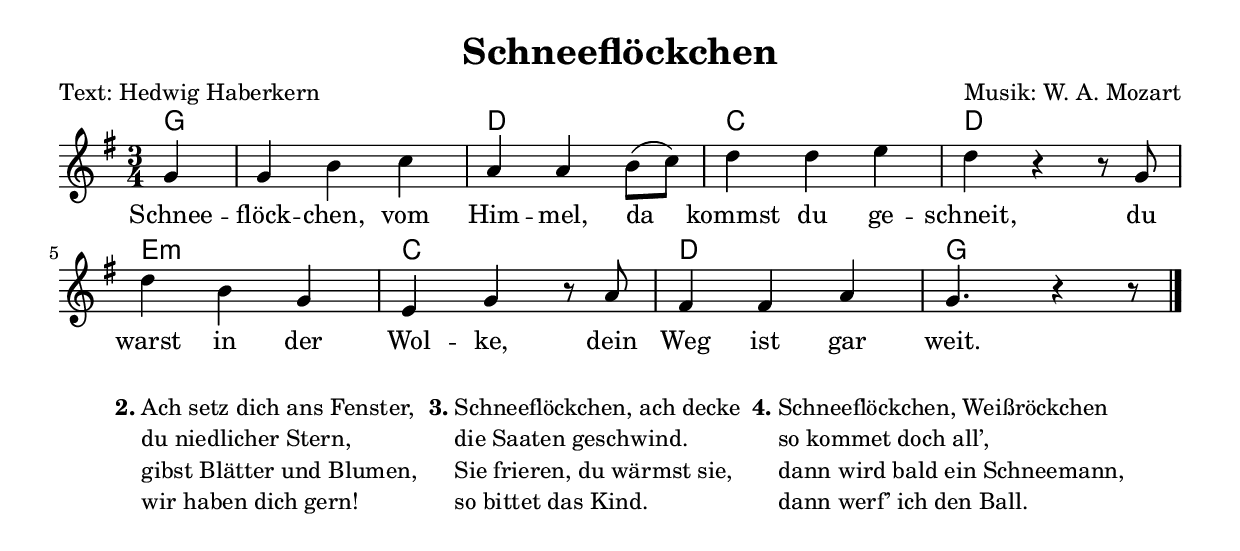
\version "2.12.3"

\include "default.ly"

\header {
        title = "Schneeflöckchen"
        composer = "Musik: W. A. Mozart"
        poet = "Text: Hedwig Haberkern"
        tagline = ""
}


harmonies = \chordmode {
        g1 d2. c2. d2. e2.:m c2. d2. g2.
}

\score{

        <<
        \new ChordNames {
      \set chordChanges = ##t
      \harmonies
        }

        \new Voice {

                <<{
                        \key g \major
                        \time 3/4
                        \partial 4
                        g'4 g'4  b'4 c''4 a'4 a'4 b'8 (c''8)
                        d''4 d''4 e''4 d''4 r4 r8 g'8 d''4 b'4 g'4
                        e'4 g'4 r8 a'8 fis'4 fis'4 a'4 g'4. r4 r8
                        \bar "|."
                }

        \addlyrics{
                Schnee -- flöck -- chen, vom Him -- mel,
                da kommst du ge -- schneit,
                du warst in der Wol -- ke,
                dein Weg ist gar weit.
        }>>
}>>

\layout{ }
\midi {\context {  \Score  tempoWholesPerMinute = #(ly:make-moment 110 4)  } }


}


\markup {
  \fill-line {
    \hspace #0.1 % Spalte vom linken Rand wegbewegen
    % Kann entfernt werden, wenn wenig Platz auf der Seite ist
    \column {
      \line { \bold "2."
        \column {
          "Ach setz dich ans Fenster,"
          "du niedlicher Stern,"
          "gibst Blätter und Blumen,"
          "wir haben dich gern!"
        }
        \hspace #0.5 % Spalte vom linken Rand wegbewegen
        \bold "3."
        \column {
          "Schneeflöckchen, ach decke"
          "die Saaten geschwind."
          "Sie frieren, du wärmst sie,"
          "so bittet das Kind."
        }
        \hspace #0.5 % Spalte vom linken Rand wegbewegen
        \bold "4."
        \column {
          "Schneeflöckchen, Weißröckchen"
          "so kommet doch all’,"
          "dann wird bald ein Schneemann,"
          "dann werf’ ich den Ball."
        }
      }
    }
    \hspace #0.1 % zusätzlichen Platz für den rechten Rand
    % kann entfernt werden, wenn wenig Platz auf der Seite ist
  }
}
